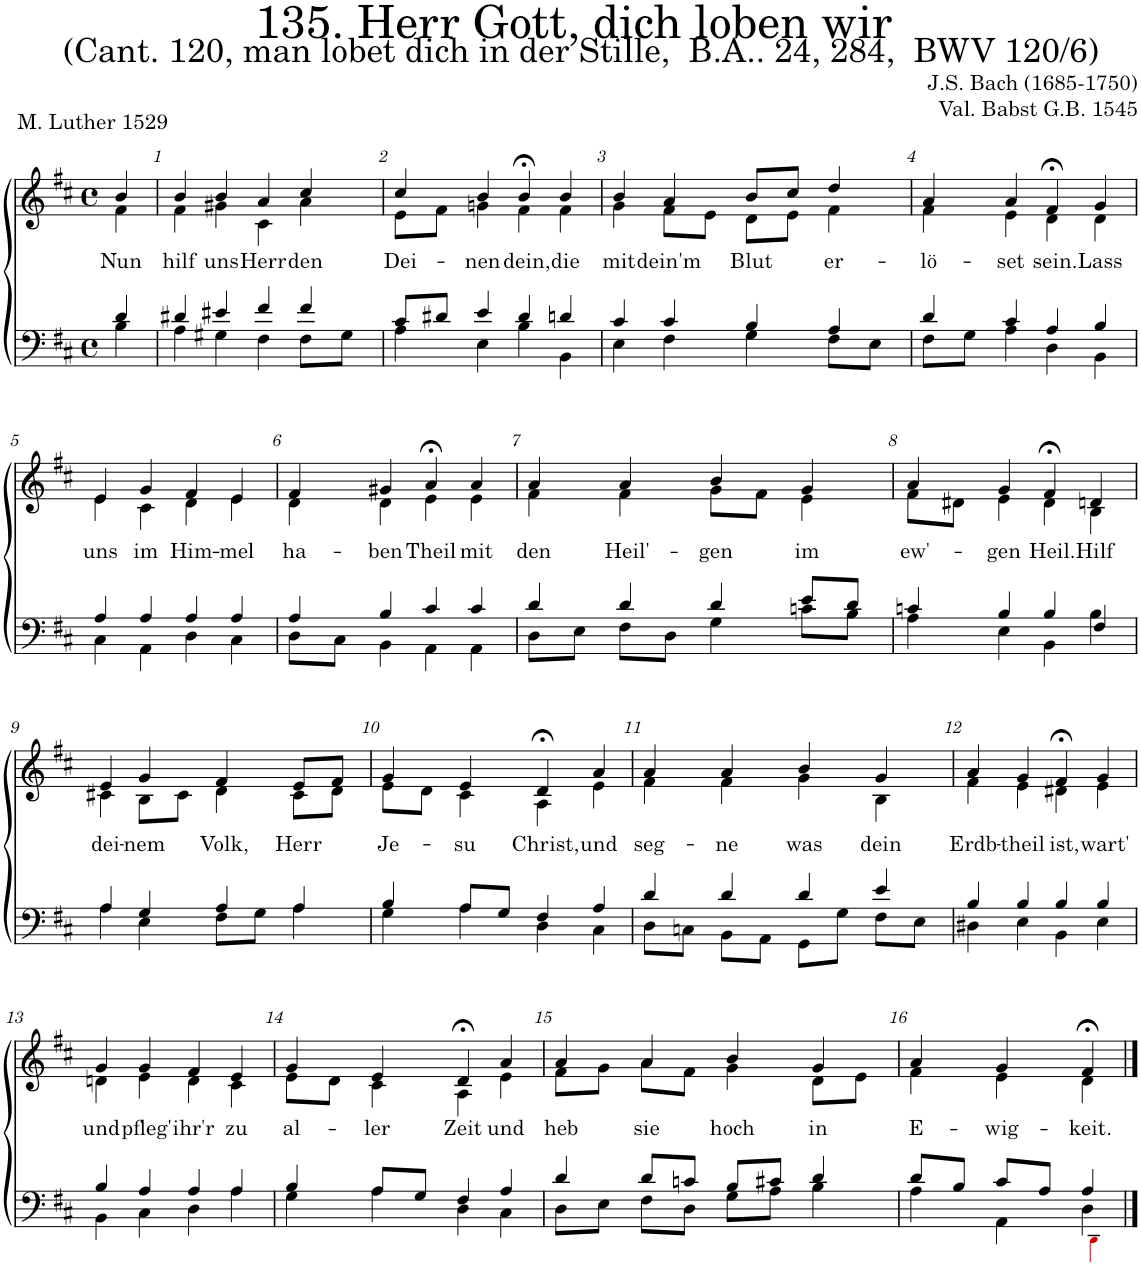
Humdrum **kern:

**kern	**kern	**text
*part2	*part1	*part1
*staff2	*staff1	*staff1
*I"Tenor/Bass	*I"Soprano/Alto	*
*clefF4	*clefG2	*
*k[f#c#]	*k[f#c#]	*
*M4/4	*M4/4	*
*met(c)	*met(c)	*
=	=	=
*^	*	*
!	!	!	!LO:LY:b
*	*	*^	*
4d/	4B\	4b/	4f#\	Nun
=1	=1	=1	=1	=1
!	!	!	!	!LO:LY:b
4d#X/	4A\	4b/	4f#\	hilf
!	!	!	!	!LO:LY:b
4e#X/	4G#X\	4b/	4g#X\	uns
!	!	!	!	!LO:LY:b
4f#/	4F#\	4a/	4c#\	Herr
!	!	!	!	!LO:LY:b
4f#/	8F#\L	4cc#/	4a\	den
.	8G#\J	.	.	.
=2	=2	=2	=2	=2
!	!	!	!	!LO:LY:b
8c#/L	4A\	4cc#/	8e\L	Dei-
8d#X/J	.	.	8f#\J	.
!	!	!	!	!LO:LY:b
4e/	4E\	4b/	4gn\	-nen
!	!	!	!	!LO:LY:b
4d#/	4B\	4b;<,/	4f#\	dein,
!	!	!	!	!LO:LY:b
4dn/	4BB\	4b/	4f#\	die
=3	=3	=3	=3	=3
!	!	!	!	!LO:LY:b
4c#/	4E\	4b/	4g\	mit
!	!	!	!	!LO:LY:b
4c#/	4F#\	4a/	8f#\L	dein'm
.	.	.	8e\J	.
!	!	!	!	!LO:LY:b
4B/	4G\	8b/L	8d\L	Blut
.	.	8cc#/J	8e\J	.
!	!	!	!	!LO:LY:b
4A/	8F#\L	4dd/	4f#\	er-
.	8E\J	.	.	.
=4	=4	=4	=4	=4
!	!	!	!	!LO:LY:b
4d/	8F#\L	4a/	4f#\	-lö-
.	8G\J	.	.	.
!	!	!	!	!LO:LY:b
4c#/	4A\	4a/	4e\	-set
!	!	!	!	!LO:LY:b
4A/	4D\	4f#;<,/	4d\	sein.
!	!	!	!	!LO:LY:b
4B/	4BB\	4g/	4d\	Lass
!!LO:LB:g=z	!!
=5	=5	=5	=5	=5
!	!	!	!	!LO:LY:b
4A/	4C#\	4e/	4e\	uns
!	!	!	!	!LO:LY:b
4A/	4AA\	4g/	4c#\	im
!	!	!	!	!LO:LY:b
4A/	4D\	4f#/	4d\	Him-
!	!	!	!	!LO:LY:b
4A/	4C#\	4e/	4e\	-mel
=6	=6	=6	=6	=6
!	!	!	!	!LO:LY:b
4A/	8D\L	4f#/	4d\	ha-
.	8C#\J	.	.	.
!	!	!	!	!LO:LY:b
4B/	4BB\	4g#X/	4d\	-ben
!	!	!	!	!LO:LY:b
4c#/	4AA\	4a;<,/	4e\	Theil
!	!	!	!	!LO:LY:b
4c#/	4AA\	4a/	4e\	mit
=7	=7	=7	=7	=7
!	!	!	!	!LO:LY:b
4d/	8D\L	4a/	4f#\	den
.	8E\J	.	.	.
!	!	!	!	!LO:LY:b
4d/	8F#\L	4a/	4f#\	Heil'-
.	8D\J	.	.	.
!	!	!	!	!LO:LY:b
4d/	4G\	4b/	8g\L	-gen
.	.	.	8f#\J	.
!	!	!	!	!LO:LY:b
8e/L	8cn\L	4g/	4e\	im
8d/J	8B\J	.	.	.
=8	=8	=8	=8	=8
!	!	!	!	!LO:LY:b
4cn/	4A\	4a/	8f#\L	ew'-
.	.	.	8d#X\J	.
!	!	!	!	!LO:LY:b
4B/	4E\	4g/	4e\	-gen
!	!	!	!	!LO:LY:b
4B/	4BB\	4f#;<,/	4d#\	Heil.
!	!	!	!	!LO:LY:b
4F#/	4B\	4dn/	4B\	Hilf
!!LO:LB:g=z	!!
=9	=9	=9	=9	=9
!	!	!	!	!LO:LY:b
4A/	4A\	4e/	4c#X\	dei-
!	!	!	!	!LO:LY:b
4G/	4E\	4g/	8B\L	-nem
.	.	.	8c#\J	.
!	!	!	!	!LO:LY:b
4A/	8F#\L	4f#/	4d\	Volk,
.	8G\J	.	.	.
!	!	!	!	!LO:LY:b
4A/	4A\	8e/L	8c#\L	Herr
.	.	8f#/J	8d\J	.
=10	=10	=10	=10	=10
!	!	!	!	!LO:LY:b
4B/	4G\	4g/	8e\L	Je-
.	.	.	8d\J	.
!	!	!	!	!LO:LY:b
8A/L	4A\	4e/	4c#\	-su
8G/J	.	.	.	.
!	!	!	!	!LO:LY:b
4F#/	4D\	4d;<,/	4A\	Christ,
!	!	!	!	!LO:LY:b
4A/	4C#\	4a/	4e\	und
=11	=11	=11	=11	=11
!	!	!	!	!LO:LY:b
4d/	8D\L	4a/	4f#\	seg-
.	8Cn\J	.	.	.
!	!	!	!	!LO:LY:b
4d/	8BB\L	4a/	4f#\	-ne
.	8AA\J	.	.	.
!	!	!	!	!LO:LY:b
4d/	8GG\L	4b/	4g\	was
.	8G\J	.	.	.
!	!	!	!	!LO:LY:b
4e/	8F#\L	4g/	4B\	dein
.	8E\J	.	.	.
=12	=12	=12	=12	=12
!	!	!	!	!LO:LY:b
4B/	4D#X\	4a/	4f#\	Erdb-
!	!	!	!	!LO:LY:b
4B/	4E\	4g/	4e\	-theil
!	!	!	!	!LO:LY:b
4B/	4BB\	4f#;<,/	4d#X\	ist,
!	!	!	!	!LO:LY:b
4B/	4E\	4g/	4e\	wart'
!!LO:LB:g=z	!!
=13	=13	=13	=13	=13
!	!	!	!	!LO:LY:b
4B/	4BB\	4g/	4dn\	und
!	!	!	!	!LO:LY:b
4A/	4C#\	4g/	4e\	pfleg'
!	!	!	!	!LO:LY:b
4A/	4D\	4f#/	4d\	ihr'r
!	!	!	!	!LO:LY:b
4A/	4A\	4e/	4c#\	zu
=14	=14	=14	=14	=14
!	!	!	!	!LO:LY:b
4B/	4G\	4g/	8e\L	al-
.	.	.	8d\J	.
!	!	!	!	!LO:LY:b
8A/L	4A\	4e/	4c#\	-ler
8G/J	.	.	.	.
!	!	!	!	!LO:LY:b
4F#/	4D\	4d;<,/	4A\	Zeit
!	!	!	!	!LO:LY:b
4A/	4C#\	4a/	4e\	und
=15	=15	=15	=15	=15
!	!	!	!	!LO:LY:b
4d/	8D\L	4a/	8f#\L	heb
.	8E\J	.	8g\J	.
!	!	!	!	!LO:LY:b
8d/L	8F#\L	4a/	8a\L	sie
8cn/J	8D\J	.	8f#\J	.
!	!	!	!	!LO:LY:b
8B/L	8G\L	4b/	4g\	hoch
8c#X/J	8A\J	.	.	.
!	!	!	!	!LO:LY:b
4d/	4B\	4g/	8d\L	in
.	.	.	8e\J	.
=16	=16	=16	=16	=16
*	*^	*	*	*
!	!	!	!	!	!LO:LY:b
8d/L	4A\	2ryy	4a/	4f#\	E-
8B/J	.	.	.	.	.
!	!	!	!	!	!LO:LY:b
8c#/L	4AA\	.	4g/	4e\	-wig-
8A/J	.	.	.	.	.
!	!	!	!	!	!LO:LY:b
4A/	4D\	4DDi\	4f#;</	4d\	-keit.
*v	*v	*v	*	*	*
*	*v	*v	*
==	==	==
*-	*-	*-
